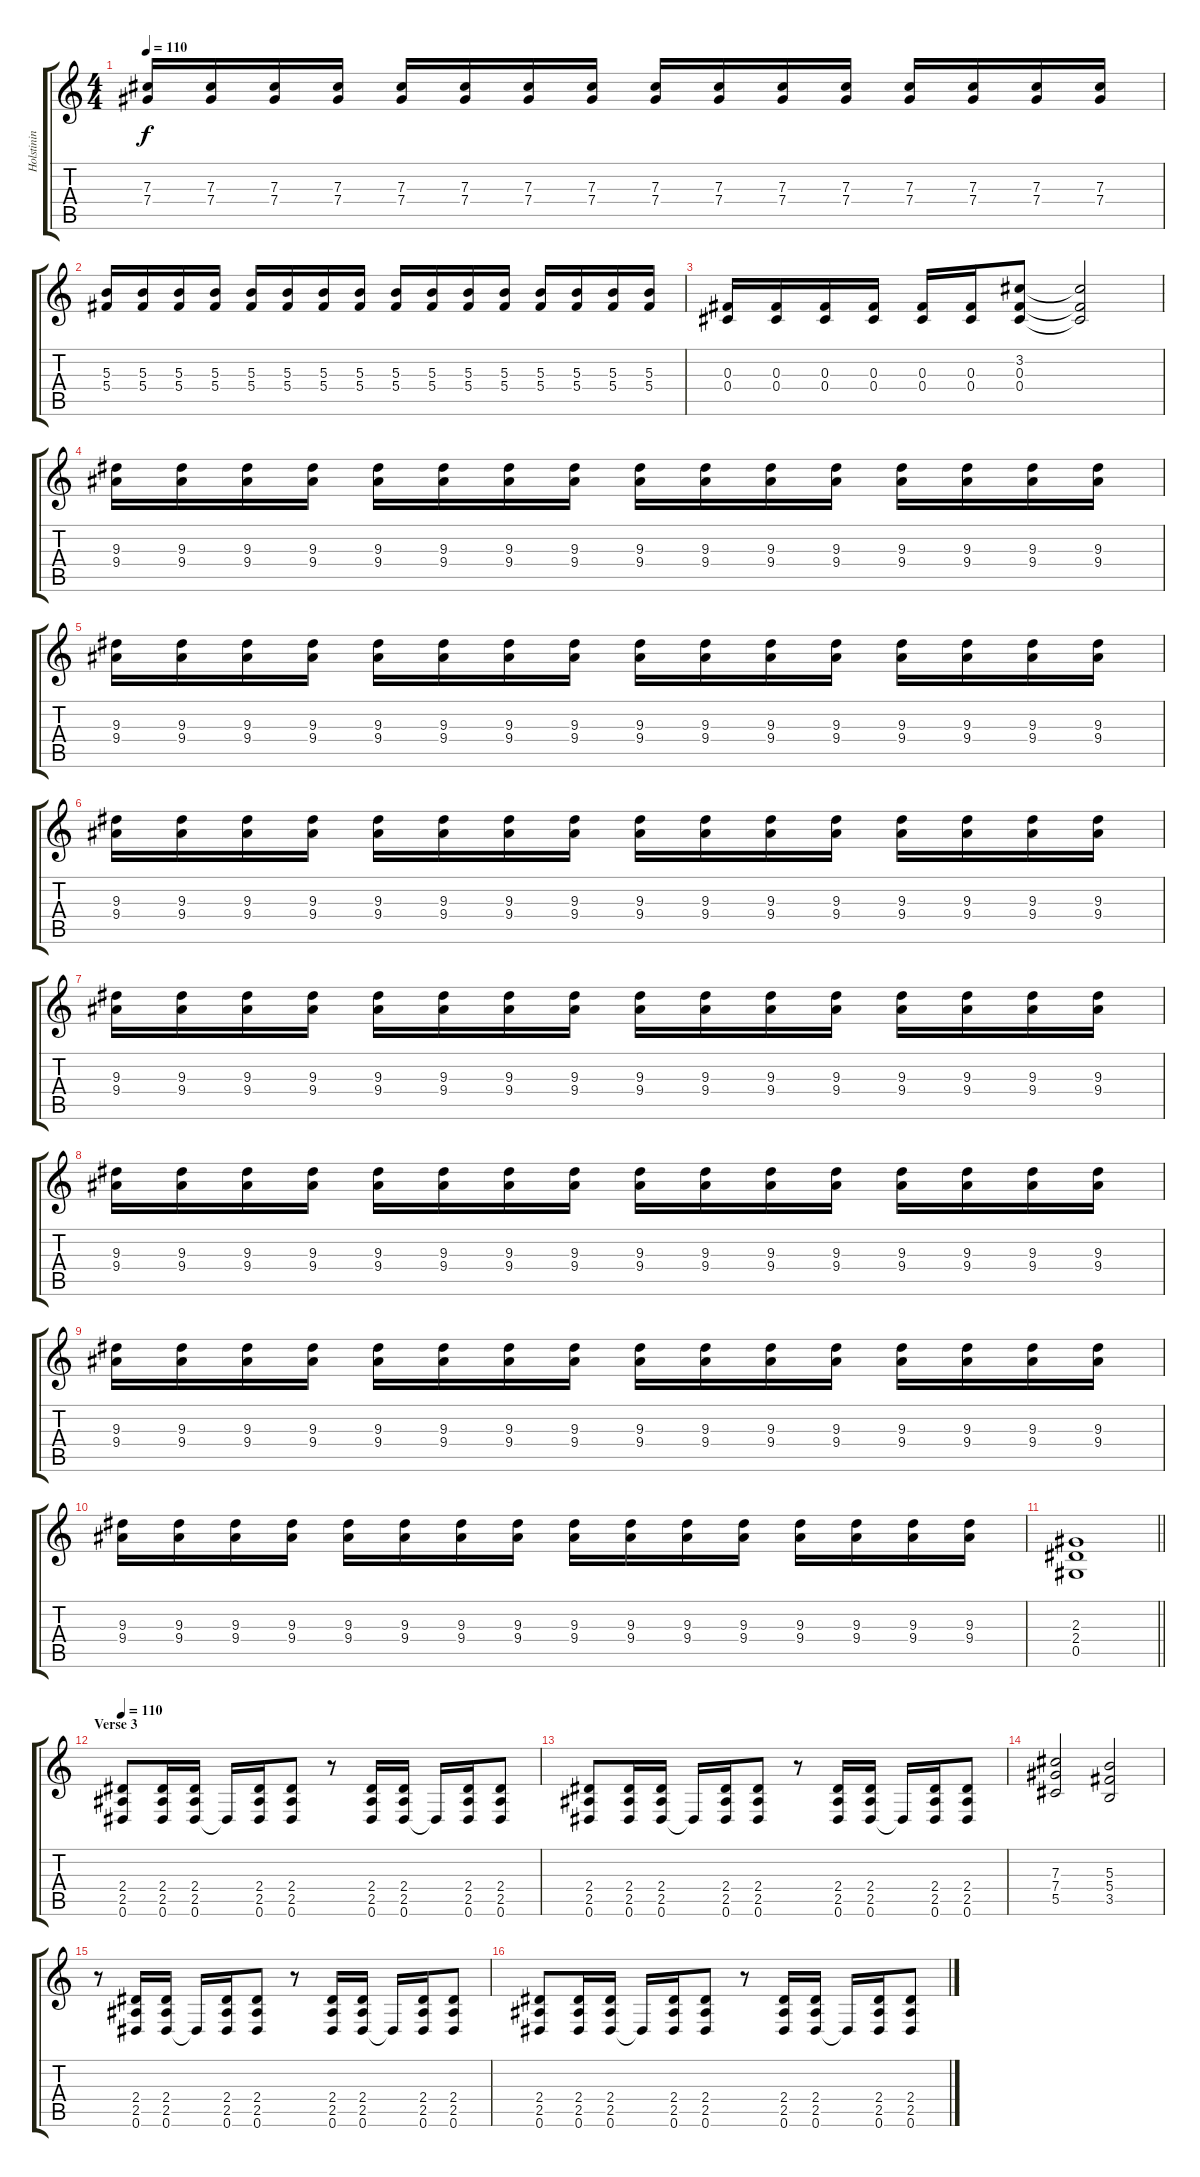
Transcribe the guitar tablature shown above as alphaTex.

\track ("Holstinin" "Holstinin") {instrument distortionguitar}
\staff {score tabs}
\tuning (Eb4 Bb3 Gb3 Db3 Ab2 Eb2) {hide}
\ts (4 4)
\tempo 110
\clef g2
\ks c
(7.3 7.4).16{dy f} (7.3 7.4).16 (7.3 7.4).16 (7.3 7.4).16 (7.3 7.4).16 (7.3 7.4).16 (7.3 7.4).16 (7.3 7.4).16 (7.3 7.4).16 (7.3 7.4).16 (7.3 7.4).16 (7.3 7.4).16 (7.3 7.4).16 (7.3 7.4).16 (7.3 7.4).16 (7.3 7.4).16 |
(5.3 5.4).16 (5.3 5.4).16 (5.3 5.4).16 (5.3 5.4).16 (5.3 5.4).16 (5.3 5.4).16 (5.3 5.4).16 (5.3 5.4).16 (5.3 5.4).16 (5.3 5.4).16 (5.3 5.4).16 (5.3 5.4).16 (5.3 5.4).16 (5.3 5.4).16 (5.3 5.4).16 (5.3 5.4).16 |
(0.3 0.4).16 (0.3 0.4).16 (0.3 0.4).16 (0.3 0.4).16 (0.3 0.4).16 (0.3 0.4).16 (3.2 0.3 0.4).8 (3.2{t} 0.3{t} 0.4{t}).2 |
(9.3 9.4).16 (9.3 9.4).16 (9.3 9.4).16 (9.3 9.4).16 (9.3 9.4).16 (9.3 9.4).16 (9.3 9.4).16 (9.3 9.4).16 (9.3 9.4).16 (9.3 9.4).16 (9.3 9.4).16 (9.3 9.4).16 (9.3 9.4).16 (9.3 9.4).16 (9.3 9.4).16 (9.3 9.4).16 |
(9.3 9.4).16 (9.3 9.4).16 (9.3 9.4).16 (9.3 9.4).16 (9.3 9.4).16 (9.3 9.4).16 (9.3 9.4).16 (9.3 9.4).16 (9.3 9.4).16 (9.3 9.4).16 (9.3 9.4).16 (9.3 9.4).16 (9.3 9.4).16 (9.3 9.4).16 (9.3 9.4).16 (9.3 9.4).16 |
(9.3 9.4).16 (9.3 9.4).16 (9.3 9.4).16 (9.3 9.4).16 (9.3 9.4).16 (9.3 9.4).16 (9.3 9.4).16 (9.3 9.4).16 (9.3 9.4).16 (9.3 9.4).16 (9.3 9.4).16 (9.3 9.4).16 (9.3 9.4).16 (9.3 9.4).16 (9.3 9.4).16 (9.3 9.4).16 |
(9.3 9.4).16 (9.3 9.4).16 (9.3 9.4).16 (9.3 9.4).16 (9.3 9.4).16 (9.3 9.4).16 (9.3 9.4).16 (9.3 9.4).16 (9.3 9.4).16 (9.3 9.4).16 (9.3 9.4).16 (9.3 9.4).16 (9.3 9.4).16 (9.3 9.4).16 (9.3 9.4).16 (9.3 9.4).16 |
(9.3 9.4).16 (9.3 9.4).16 (9.3 9.4).16 (9.3 9.4).16 (9.3 9.4).16 (9.3 9.4).16 (9.3 9.4).16 (9.3 9.4).16 (9.3 9.4).16 (9.3 9.4).16 (9.3 9.4).16 (9.3 9.4).16 (9.3 9.4).16 (9.3 9.4).16 (9.3 9.4).16 (9.3 9.4).16 |
(9.3 9.4).16 (9.3 9.4).16 (9.3 9.4).16 (9.3 9.4).16 (9.3 9.4).16 (9.3 9.4).16 (9.3 9.4).16 (9.3 9.4).16 (9.3 9.4).16 (9.3 9.4).16 (9.3 9.4).16 (9.3 9.4).16 (9.3 9.4).16 (9.3 9.4).16 (9.3 9.4).16 (9.3 9.4).16 |
(9.3 9.4).16 (9.3 9.4).16 (9.3 9.4).16 (9.3 9.4).16 (9.3 9.4).16 (9.3 9.4).16 (9.3 9.4).16 (9.3 9.4).16 (9.3 9.4).16 (9.3 9.4).16 (9.3 9.4).16 (9.3 9.4).16 (9.3 9.4).16 (9.3 9.4).16 (9.3 9.4).16 (9.3 9.4).16 |
\barLineRight lightlight
(2.3 2.4 0.5).1 |
\section ("" "Verse 3")
\tempo 110
(2.4 2.5 0.6).8{volume 12 instrument distortionguitar} (2.4 2.5 0.6).16 (2.4 2.5 0.6).16 0.6{t}.16 (2.4 2.5 0.6).16 (2.4 2.5 0.6).8 r.8 (2.4 2.5 0.6).16 (2.4 2.5 0.6).16 0.6{t}.16 (2.4 2.5 0.6).16 (2.4 2.5 0.6).8 |
(2.4 2.5 0.6).8 (2.4 2.5 0.6).16 (2.4 2.5 0.6).16 0.6{t}.16 (2.4 2.5 0.6).16 (2.4 2.5 0.6).8 r.8 (2.4 2.5 0.6).16 (2.4 2.5 0.6).16 0.6{t}.16 (2.4 2.5 0.6).16 (2.4 2.5 0.6).8 |
(7.3 7.4 5.5).2 (5.3 5.4 3.5).2 |
r.8 (2.4 2.5 0.6).16 (2.4 2.5 0.6).16 0.6{t}.16 (2.4 2.5 0.6).16 (2.4 2.5 0.6).8 r.8 (2.4 2.5 0.6).16 (2.4 2.5 0.6).16 0.6{t}.16 (2.4 2.5 0.6).16 (2.4 2.5 0.6).8 |
(2.4 2.5 0.6).8 (2.4 2.5 0.6).16 (2.4 2.5 0.6).16 0.6{t}.16 (2.4 2.5 0.6).16 (2.4 2.5 0.6).8 r.8 (2.4 2.5 0.6).16 (2.4 2.5 0.6).16 0.6{t}.16 (2.4 2.5 0.6).16 (2.4 2.5 0.6).8
